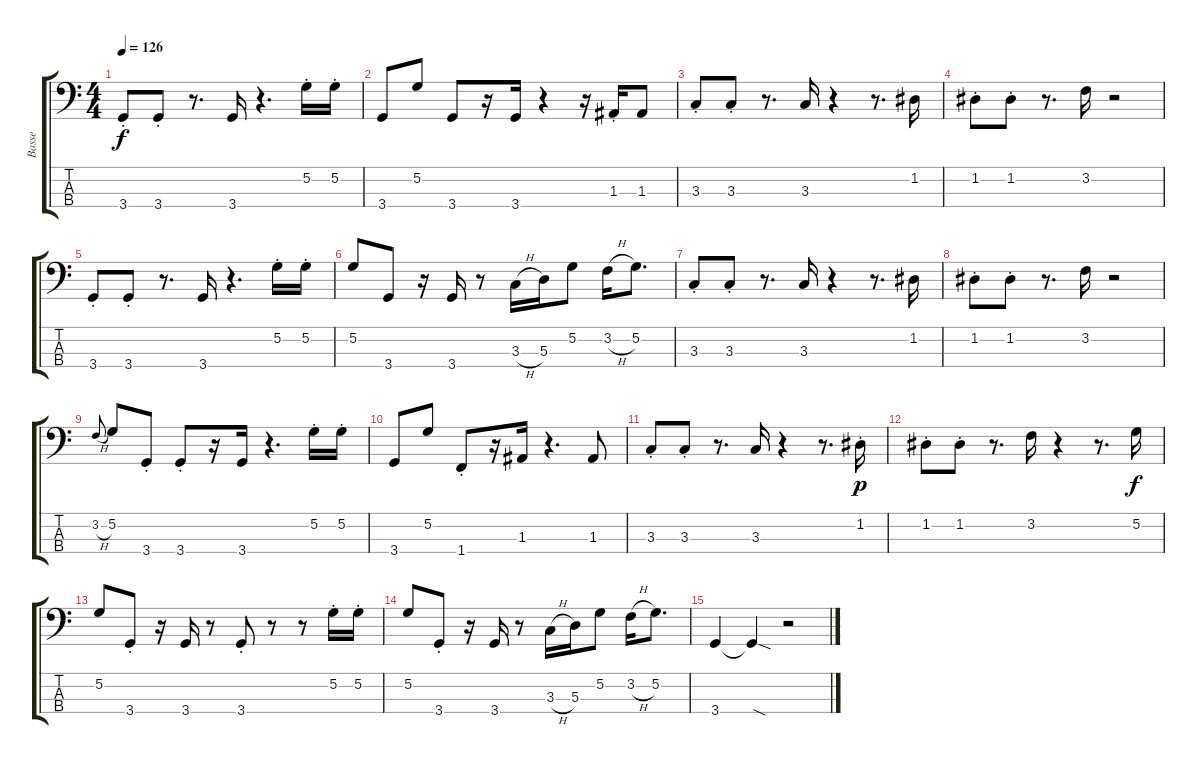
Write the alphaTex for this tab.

\track ("Basse" "Basse") {instrument electricbassfinger}
\staff {score tabs}
\tuning (G2 D2 A1 E1) {hide}
\ts (4 4)
\tempo 126
\clef f4
\ks c
3.4{st}.8{dy f} 3.4{st}.8 r.8{d} 3.4.16 r.4{d} 5.2{st}.16 5.2{st}.16 |
3.4.8 5.2.8 3.4.8 r.16 3.4.16 r.4 r.16 1.3{st}.16 1.3.8 |
3.3{st}.8 3.3{st}.8 r.8{d} 3.3.16 r.4 r.8{d} 1.2.16 |
1.2{st}.8 1.2{st}.8 r.8{d} 3.2.16 r.2 |
3.4{st}.8 3.4{st}.8 r.8{d} 3.4.16 r.4{d} 5.2{st}.16 5.2{st}.16 |
5.2.8 3.4.8 r.16 3.4.16 r.8 3.3{h}.16 5.3.16 5.2.8 3.2{h}.16 5.2.8{d} |
3.3{st}.8 3.3{st}.8 r.8{d} 3.3.16 r.4 r.8{d} 1.2.16 |
1.2{st}.8 1.2{st}.8 r.8{d} 3.2.16 r.2 |
3.2{h}.8{gr onbeat} 5.2.8 3.4{st}.8 3.4{st}.8 r.16 3.4.16 r.4{d} 5.2{st}.16 5.2{st}.16 |
3.4.8 5.2.8 1.4{st}.8 r.16 1.3.16 r.4{d} 1.3.8 |
3.3{st}.8 3.3{st}.8 r.8{d} 3.3.16 r.4 r.8{d} 1.2{st}.16{dy p} |
1.2{st}.8 1.2{st}.8 r.8{d} 3.2.16 r.4 r.8{d} 5.2.16{dy f} |
5.2.8 3.4{st}.8 r.16 3.4.16 r.8 3.4{st}.8 r.8 r.8 5.2{st}.16 5.2{st}.16 |
5.2.8 3.4{st}.8 r.16 3.4.16 r.8 3.3{h}.16 5.3.16 5.2.8 3.2{h}.16 5.2.8{d} |
3.4.4 3.4{sod t}.4 r.2
